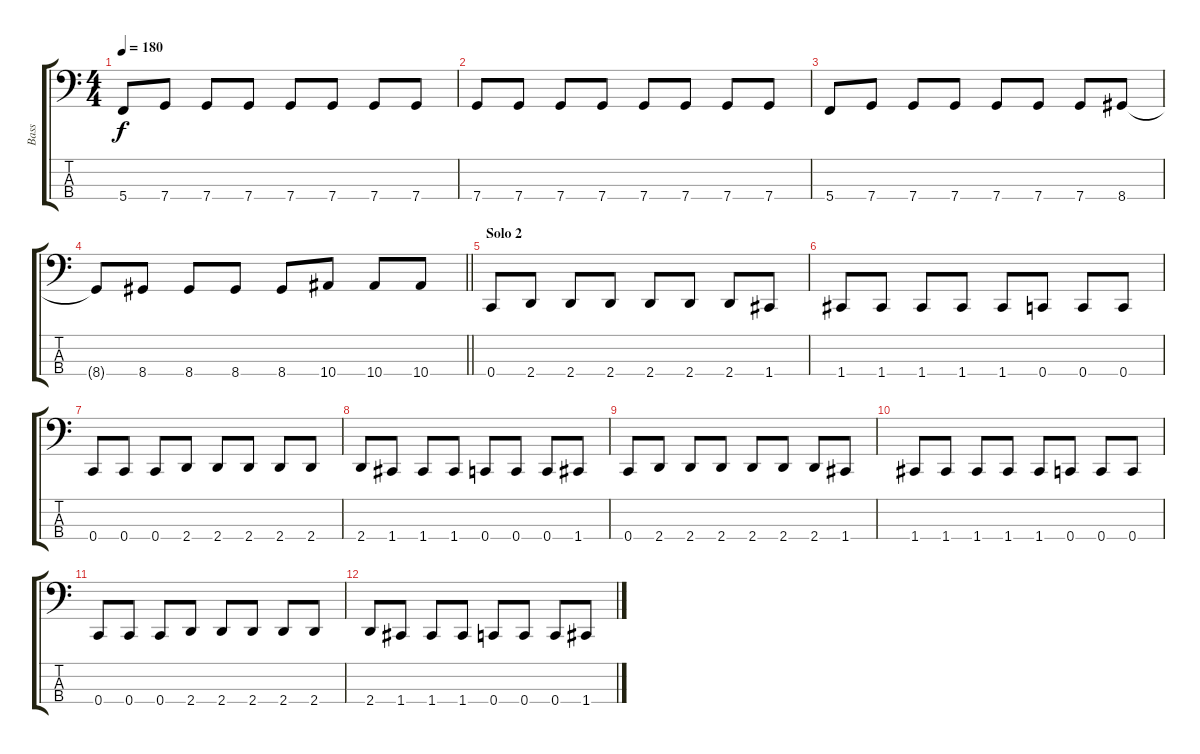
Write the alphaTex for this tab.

\track ("Bass" "Bass") {instrument electricbasspick}
\staff {score tabs}
\tuning (F2 C2 G1 C1) {hide}
\ts (4 4)
\tempo 180
\clef f4
\ks c
5.4.8{dy f} 7.4.8 7.4.8 7.4.8 7.4.8 7.4.8 7.4.8 7.4.8 |
7.4.8 7.4.8 7.4.8 7.4.8 7.4.8 7.4.8 7.4.8 7.4.8 |
5.4.8 7.4.8 7.4.8 7.4.8 7.4.8 7.4.8 7.4.8 8.4.8 |
\barLineRight lightlight
8.4{t}.8 8.4.8 8.4.8 8.4.8 8.4.8 10.4.8 10.4.8 10.4.8 |
\section ("" "Solo 2")
0.4.8 2.4.8 2.4.8 2.4.8 2.4.8 2.4.8 2.4.8 1.4.8 |
1.4.8 1.4.8 1.4.8 1.4.8 1.4.8 0.4.8 0.4.8 0.4.8 |
0.4.8 0.4.8 0.4.8 2.4.8 2.4.8 2.4.8 2.4.8 2.4.8 |
2.4.8 1.4.8 1.4.8 1.4.8 0.4.8 0.4.8 0.4.8 1.4.8 |
0.4.8 2.4.8 2.4.8 2.4.8 2.4.8 2.4.8 2.4.8 1.4.8 |
1.4.8 1.4.8 1.4.8 1.4.8 1.4.8 0.4.8 0.4.8 0.4.8 |
0.4.8 0.4.8 0.4.8 2.4.8 2.4.8 2.4.8 2.4.8 2.4.8 |
2.4.8 1.4.8 1.4.8 1.4.8 0.4.8 0.4.8 0.4.8 1.4.8
